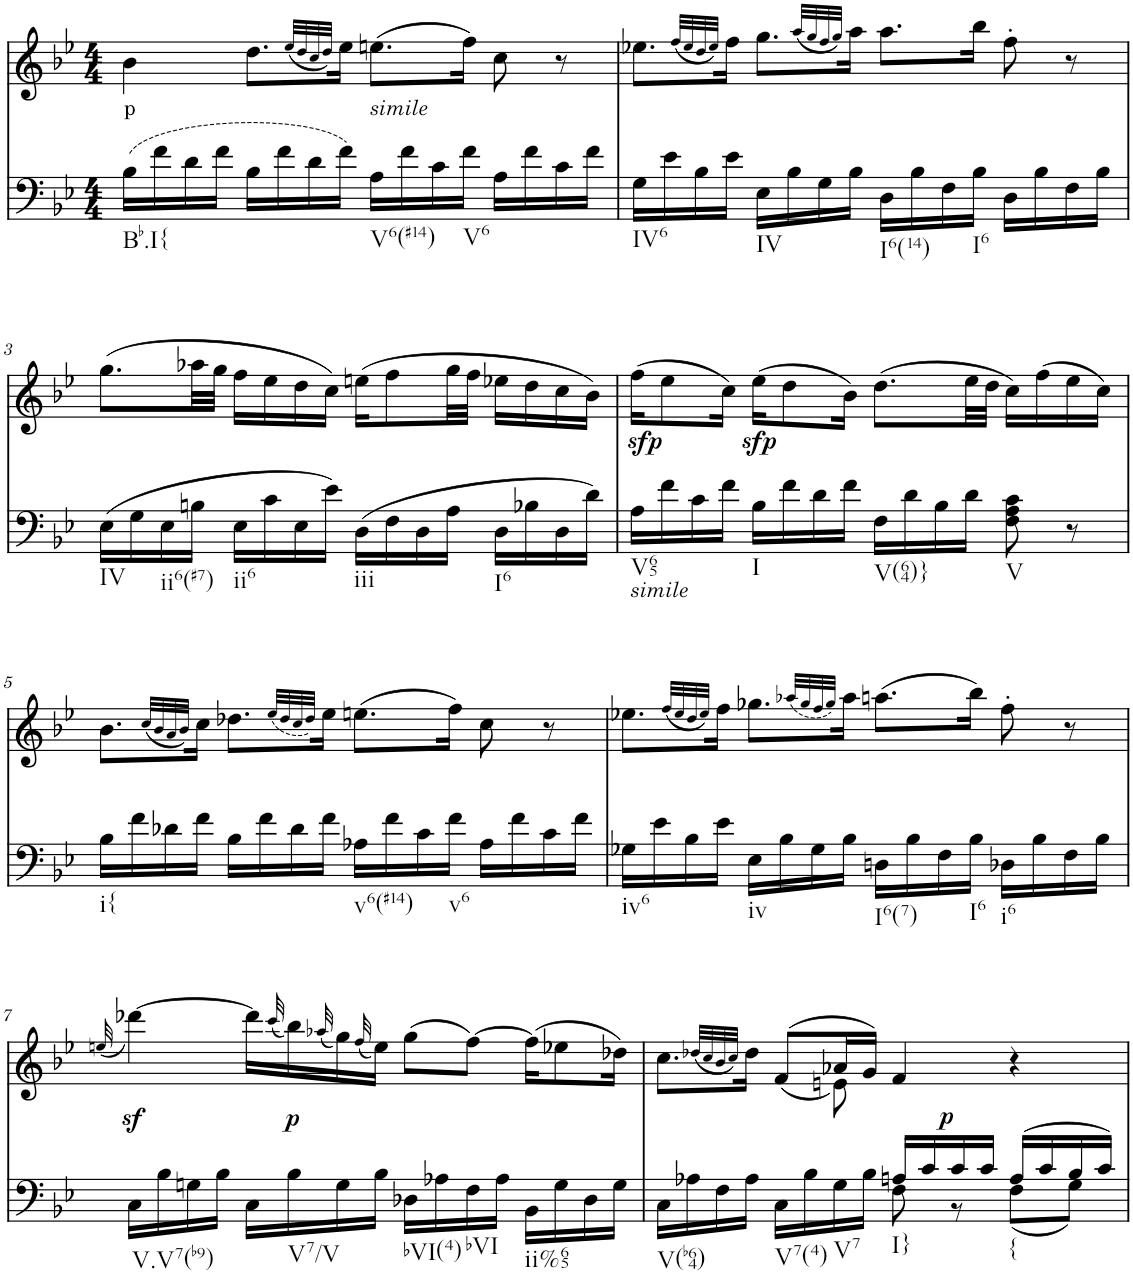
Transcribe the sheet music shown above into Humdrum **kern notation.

**kern	**kern	**text	**dynam
*part2	*part1	*part1	*part1
*staff2	*staff1	*staff1	*staff1
*I"Piano	*I"Piano	*	*
*I'Pno	*I'Pno	*	*
*clefF4	*clefG2	*	*
*k[b-e-]	*k[b-e-]	*	*
*B-:	*B-:	*	*
*M4/4	*M4/4	*	*
=1	=1	=1	=1
!LO:TX:b:t=Bb.I{	!	!	!
!	!	!LO:LY:b	!
(16B-\LL	4b-\	p	.
16f\	.	.	.
16d\	.	.	.
16f\JJ	.	.	.
16B-\LL	8.dd\L	.	.
16f\	.	.	.
16d\	.	.	.
.	(32qee-/LLL	.	.
.	32qdd/	.	.
.	32qcc/	.	.
.	32qdd/JJJ)	.	.
16f\JJ)	16ee-\Jk	.	.
!	!LO:TX:b:i:t=simile	!	!
!LO:TX:b:t=V6(#14)	!	!	!
16A\LL	(8.een\L	.	.
16f\	.	.	.
16c\	.	.	.
!LO:TX:b:t=V6	!	!	!
16f\JJ	16ff\Jk)	.	.
16A\LL	8cc\	.	.
16f\	.	.	.
16c\	8r	.	.
16f\JJ	.	.	.
=2	=2	=2	=2
!LO:TX:b:t=IV6	!	!	!
16G\LL	8.ee-X\L	.	.
16e-\	.	.	.
16B-\	.	.	.
.	(32qff/LLL	.	.
.	32qee-/	.	.
.	32qdd/	.	.
.	32qee-/JJJ)	.	.
16e-\JJ	16ff\Jk	.	.
!LO:TX:b:t=IV	!	!	!
16E-\LL	8.gg\L	.	.
16B-\	.	.	.
16G\	.	.	.
.	(32qaa/LLL	.	.
.	32qgg/	.	.
.	32qff/	.	.
.	32qgg/JJJ)	.	.
16B-\JJ	16aa\Jk	.	.
!LO:TX:b:t=I6(14)	!	!	!
16D\LL	8.aa\L	.	.
16B-\	.	.	.
16F\	.	.	.
!LO:TX:b:t=I6	!	!	!
16B-\JJ	16bb-\Jk	.	.
16D\LL	8ff'\	.	.
16B-\	.	.	.
16F\	8r	.	.
16B-\JJ	.	.	.
!!LO:LB:g=z
=3	=3	=3	=3
!LO:TX:b:t=IV	!	!	!
(16E-\LL	(8.gg\L	.	.
16G\	.	.	.
!LO:TX:b:t=ii6(#7)	!	!	!
16E-\	.	.	.
16Bn\JJ	32aa-X\LL	.	.
.	32gg\JJJ	.	.
!LO:TX:b:t=ii6	!	!	!
16E-\LL	16ff\LL	.	.
16c\	16ee-\	.	.
16E-\	16dd\	.	.
16e-\JJ)	16cc\JJ)	.	.
!LO:TX:b:t=iii	!	!	!
(16D\LL	(16een\KL	.	.
16F\	8ff\	.	.
16D\	.	.	.
16A\JJ	32gg\LL	.	.
.	32ff\JJJ	.	.
!LO:TX:b:t=I6	!	!	!
16D\LL	16ee-X\LL	.	.
16B-X\	16dd\	.	.
16D\	16cc\	.	.
16d\JJ)	16b-\JJ)	.	.
=4	=4	=4	=4
!LO:TX:b:i:t=simile	!	!	!
!LO:TX:b:t=V65	!	!	!
!	!	!	!LO:DY:b
16A\LL	(16ff\KL	.	sfp
16f\	8ee-\	.	.
16c\	.	.	.
16f\JJ	16cc\Jk)	.	.
!LO:TX:b:t=I	!	!	!
!	!	!	!LO:DY:b
16B-\LL	(16ee-\KL	.	sfp
16f\	8dd\	.	.
16d\	.	.	.
16f\JJ	16b-\Jk)	.	.
!LO:TX:b:t=V(64)}	!	!	!
16F\LL	(8.dd\L	.	.
16d\	.	.	.
16B-\	.	.	.
16d\JJ	32ee-\LL	.	.
.	32dd\JJJ	.	.
!LO:TX:b:t=V	!	!	!
8F\ 8A\ 8c\	16cc\LL)	.	.
.	(16ff\	.	.
8r	16ee-\	.	.
.	16cc\JJ)	.	.
!!LO:LB:g=z
=5	=5	=5	=5
!LO:TX:b:t=i{	!	!	!
16B-\LL	8.b-\L	.	.
16f\	.	.	.
16d-X\	.	.	.
.	(32qcc/LLL	.	.
.	32qb-/	.	.
.	32qa/	.	.
.	32qb-/JJJ)	.	.
16f\JJ	16cc\Jk	.	.
16B-\LL	8.dd-X\L	.	.
16f\	.	.	.
16d-\	.	.	.
.	(32qee-/LLL	.	.
.	32qdd-/	.	.
.	32qcc/	.	.
.	32qdd-/JJJ)	.	.
16f\JJ	16ee-\Jk	.	.
!LO:TX:b:t=v6(#14)	!	!	!
16A-X\LL	(8.een\L	.	.
16f\	.	.	.
16c\	.	.	.
!LO:TX:b:t=v6	!	!	!
16f\JJ	16ff\Jk)	.	.
16A-\LL	8cc\	.	.
16f\	.	.	.
16c\	8r	.	.
16f\JJ	.	.	.
=6	=6	=6	=6
!LO:TX:b:t=iv6	!	!	!
16G-X\LL	8.ee-X\L	.	.
16e-\	.	.	.
16B-\	.	.	.
.	(32qff/LLL	.	.
.	32qee-/	.	.
.	32qdd/	.	.
.	32qee-/JJJ)	.	.
16e-\JJ	16ff\Jk	.	.
!LO:TX:b:t=iv	!	!	!
16E-\LL	8.gg-X\L	.	.
16B-\	.	.	.
16G-\	.	.	.
.	(32qaa-X/LLL	.	.
.	32qgg-/	.	.
.	32qff/	.	.
.	32qgg-/JJJ)	.	.
16B-\JJ	16aa-\Jk	.	.
!LO:TX:b:t=I6(7)	!	!	!
16Dn\LL	(8.aan\L	.	.
16B-\	.	.	.
16F\	.	.	.
!LO:TX:b:t=I6	!	!	!
16B-\JJ	16bb-\Jk)	.	.
!LO:TX:b:t=i6	!	!	!
16D-X\LL	8ff'\	.	.
16B-\	.	.	.
16F\	8r	.	.
16B-\JJ	.	.	.
!!LO:LB:g=z
=7	=7	=7	=7
.	(32qeen/	.	.
!LO:TX:b:t=V.V7(b9)	!	!	!
16C\LL	[4ddd-Xz<\)	.	.
16B-\	.	.	.
16Gn\	.	.	.
16B-\JJ	.	.	.
16C\LL	16ddd-\LL]	.	.
.	(32qccc/	.	.
!LO:TX:b:t=V7/V	!	!	!
!	!	!	!LO:DY:b
16B-\	16bb-\)	.	p
.	(32qaa-X/	.	.
16G\	16gg\)	.	.
.	(32qff/	.	.
16B-\JJ	16ee\JJ)	.	.
!LO:TX:b:t=bVI(4)	!	!	!
16D-X\LL	(8gg\L	.	.
16A-X\	.	.	.
!LO:TX:b:t=bVI	!	!	!
16F\	[8ff\J)	.	.
16A-\JJ	.	.	.
!LO:TX:b:t=ii%65	!	!	!
16BB-\LL	(16ff\KL]	.	.
16G\	8ee-X\	.	.
16D-\	.	.	.
16G\JJ	16dd-X\Jk)	.	.
=8	=8	=8	=8
*^	*^	*	*
!LO:TX:b:t=V(b64)	!	!	!	!	!
16C\LL	2ryy	8.cc\L	4.ryy	.	.
16A-X\	.	.	.	.	.
16F\	.	.	.	.	.
.	.	(32qdd-X/LLL	.	.	.
.	.	32qcc/	.	.	.
.	.	32qb-/	.	.	.
.	.	32qcc/JJJ)	.	.	.
16A-\JJ	.	16dd-\Jk	.	.	.
!LO:TX:b:t=V7(4)	!	!	!	!	!
16C\LL	.	((<8f/L	.	.	.
16B-\	.	.	.	.	.
!LO:TX:b:t=V7	!	!	!	!	!
16G\	.	16a-X/L	8en\)	.	.
16B-\JJ	.	16g/JJ)	.	.	.
!LO:TX:b:t=I}	!	!	!	!	!
!	!	!	!	!	!LO:DY:b
16An/LL	8F\	4f/	2ryy	.	p
16c/	.	.	.	.	.
16c/	8r	.	.	.	.
16c/JJ	.	.	.	.	.
!LO:TX:b:t={	!	!	!	!	!
(16A/LL	(8F\L	4r	.	.	.
16c/	.	.	.	.	.
16B-/	8G\J)	.	.	.	.
16c/JJ)	.	.	.	.	.
*v	*v	*	*	*	*
*	*v	*v	*	*
=	=	=	=
*-	*-	*-	*-
